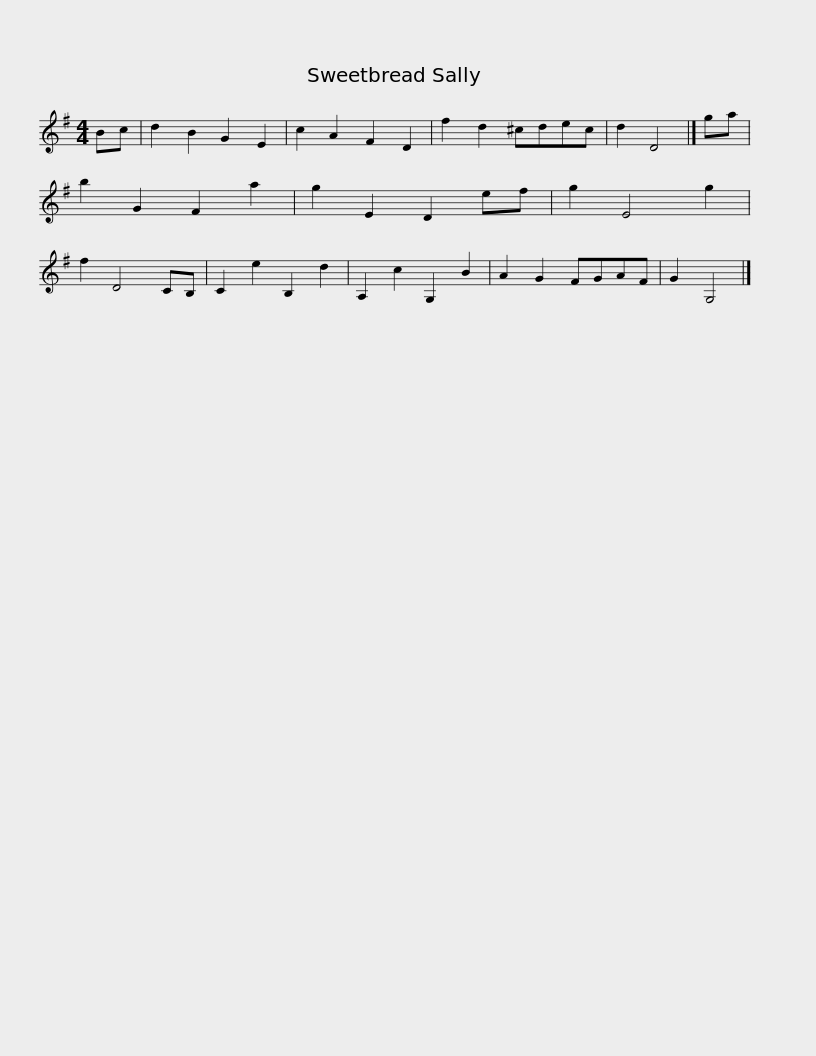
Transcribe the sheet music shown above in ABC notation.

X:1
L:1/8
M:4/4
I:linebreak $
K:G
V:1 treble
V:1
 Bc | d2 B2 G2 E2 | c2 A2 F2 D2 | f2 d2 ^cdec | d2 D4 |] %5
 ga | b2 G2 F2 a2 | g2 E2 D2 ef | g2 E4 g2 | f2 D4 CB, |$ %10
 C2 e2 B,2 d2 | A,2 c2 G,2 B2 | A2 G2 FGAF | G2 G,4 |] %14
